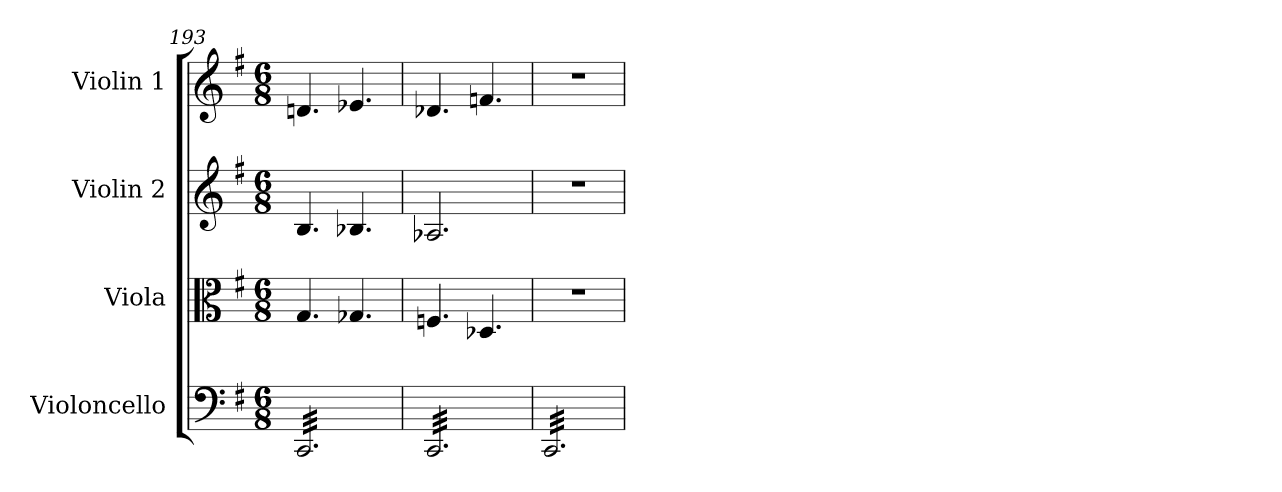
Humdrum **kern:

**kern	**kern	**kern	**kern
*part4	*part3	*part2	*part1
*staff4	*staff3	*staff2	*staff1
*I"Violoncello	*I"Viola	*I"Violin 2	*I"Violin 1
*I'Vc	*I'Vla	*I'Vln	*I'Vln
*clefF4	*clefC3	*clefG2	*clefG2
*k[f#]	*k[f#]	*k[f#]	*k[f#]
*M6/8	*M6/8	*M6/8	*M6/8
=193	=193	=193	=193
*tremolo	*	*	*
32CC/LLL	4.G/	4.B/	4.dn/
32CC/	.	.	.
32CC/	.	.	.
32CC/	.	.	.
32CC/	.	.	.
32CC/	.	.	.
32CC/	.	.	.
32CC/	.	.	.
32CC/	.	.	.
32CC/	.	.	.
32CC/	.	.	.
32CC/	.	.	.
32CC/	4.G-X/	4.B-X/	4.e-X/
32CC/	.	.	.
32CC/	.	.	.
32CC/	.	.	.
32CC/	.	.	.
32CC/	.	.	.
32CC/	.	.	.
32CC/	.	.	.
32CC/	.	.	.
32CC/	.	.	.
32CC/	.	.	.
32CC/JJJ	.	.	.
=194	=194	=194	=194
32CC/LLL	4.Fn/	2.A-X/	4.d-X/
32CC/	.	.	.
32CC/	.	.	.
32CC/	.	.	.
32CC/	.	.	.
32CC/	.	.	.
32CC/	.	.	.
32CC/	.	.	.
32CC/	.	.	.
32CC/	.	.	.
32CC/	.	.	.
32CC/	.	.	.
32CC/	4.D-X/	.	4.fn/
32CC/	.	.	.
32CC/	.	.	.
32CC/	.	.	.
32CC/	.	.	.
32CC/	.	.	.
32CC/	.	.	.
32CC/	.	.	.
32CC/	.	.	.
32CC/	.	.	.
32CC/	.	.	.
32CC/JJJ	.	.	.
=195	=195	=195	=195
32CC/LLL	2.r	2.r	2.r
32CC/	.	.	.
32CC/	.	.	.
32CC/	.	.	.
32CC/	.	.	.
32CC/	.	.	.
32CC/	.	.	.
32CC/	.	.	.
32CC/	.	.	.
32CC/	.	.	.
32CC/	.	.	.
32CC/	.	.	.
32CC/	.	.	.
32CC/	.	.	.
32CC/	.	.	.
32CC/	.	.	.
32CC/	.	.	.
32CC/	.	.	.
32CC/	.	.	.
32CC/	.	.	.
32CC/	.	.	.
32CC/	.	.	.
32CC/	.	.	.
32CC/JJJ	.	.	.
*Xtremolo	*	*	*
=	=	=	=
*-	*-	*-	*-
